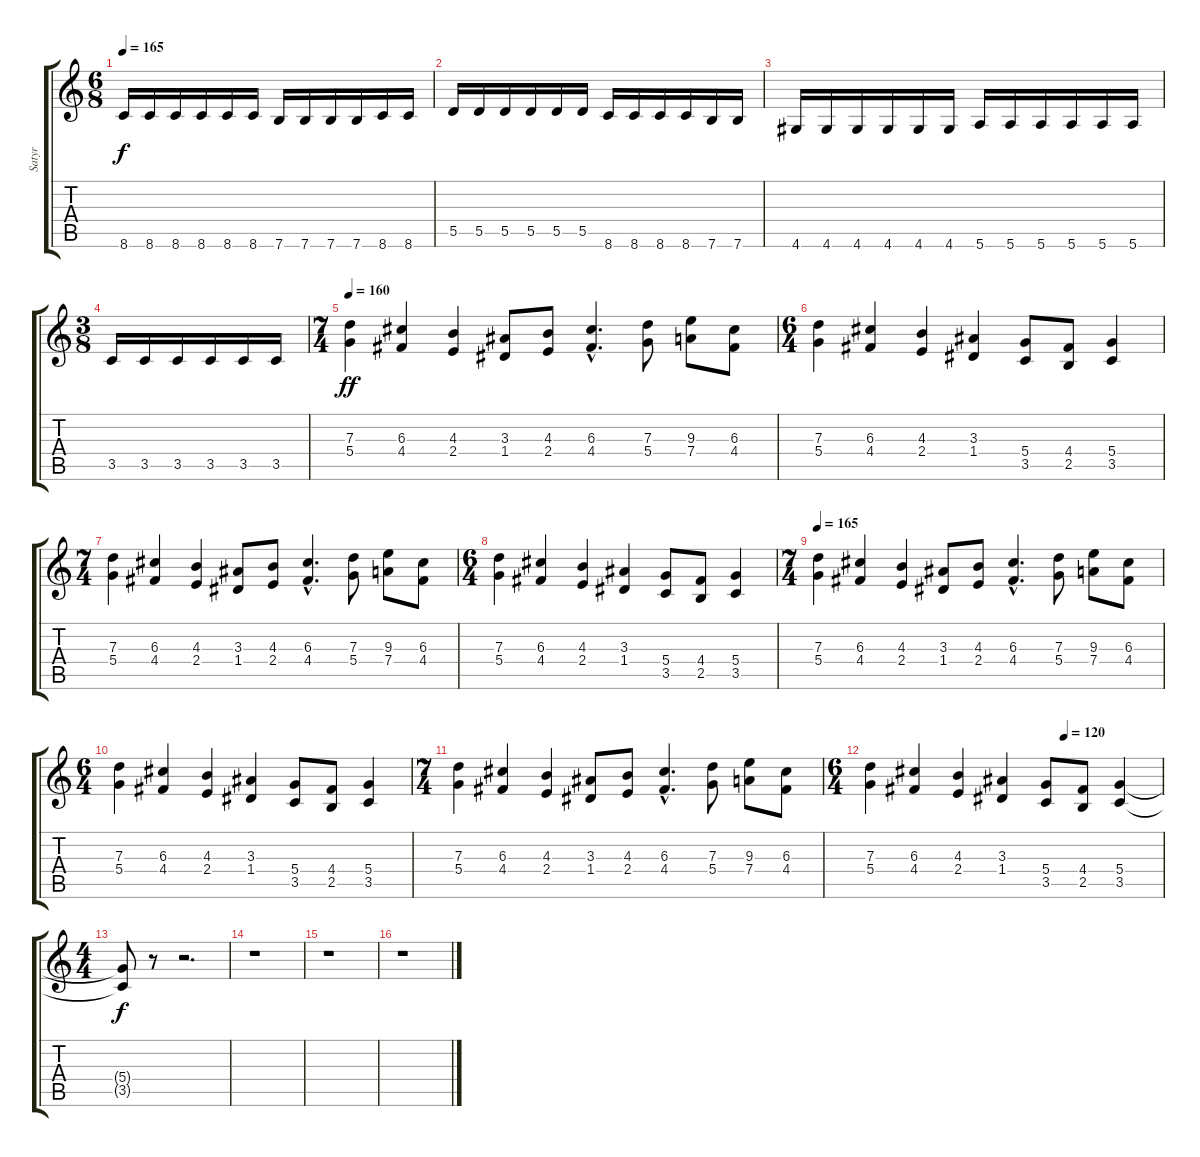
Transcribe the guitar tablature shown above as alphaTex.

\track ("Satyr" "Satyr") {instrument overdrivenguitar}
\staff {score tabs}
\tuning (E4 B3 G3 D3 A2 E2) {hide}
\ts (6 8)
\tempo 165
\clef g2
\ks c
8.6.16{dy f} 8.6.16 8.6.16 8.6.16 8.6.16 8.6.16 7.6.16 7.6.16 7.6.16 7.6.16 8.6.16 8.6.16 |
5.5.16 5.5.16 5.5.16 5.5.16 5.5.16 5.5.16 8.6.16 8.6.16 8.6.16 8.6.16 7.6.16 7.6.16 |
4.6.16 4.6.16 4.6.16 4.6.16 4.6.16 4.6.16 5.6.16 5.6.16 5.6.16 5.6.16 5.6.16 5.6.16 |
\ts (3 8)
3.5.16 3.5.16 3.5.16 3.5.16 3.5.16 3.5.16 |
\ts (7 4)
\tempo 160
(7.3 5.4).4{dy ff volume 11} (6.3 4.4).4 (4.3 2.4).4 (3.3 1.4).8 (4.3 2.4).8 (6.3{hac} 4.4{hac}).4{d} (7.3 5.4).8 (9.3 7.4).8 (6.3 4.4).8 |
\ts (6 4)
(7.3 5.4).4 (6.3 4.4).4 (4.3 2.4).4 (3.3 1.4).4 (5.4 3.5).8 (4.4 2.5).8 (5.4 3.5).4 |
\ts (7 4)
(7.3 5.4).4 (6.3 4.4).4 (4.3 2.4).4 (3.3 1.4).8 (4.3 2.4).8 (6.3{hac} 4.4{hac}).4{d} (7.3 5.4).8 (9.3 7.4).8 (6.3 4.4).8 |
\ts (6 4)
(7.3 5.4).4 (6.3 4.4).4 (4.3 2.4).4 (3.3 1.4).4 (5.4 3.5).8 (4.4 2.5).8 (5.4 3.5).4 |
\ts (7 4)
\tempo 165
(7.3 5.4).4{volume 11} (6.3 4.4).4 (4.3 2.4).4 (3.3 1.4).8 (4.3 2.4).8 (6.3{hac} 4.4{hac}).4{d} (7.3 5.4).8 (9.3 7.4).8 (6.3 4.4).8 |
\ts (6 4)
(7.3 5.4).4 (6.3 4.4).4 (4.3 2.4).4 (3.3 1.4).4 (5.4 3.5).8 (4.4 2.5).8 (5.4 3.5).4 |
\ts (7 4)
(7.3 5.4).4 (6.3 4.4).4 (4.3 2.4).4 (3.3 1.4).8 (4.3 2.4).8 (6.3{hac} 4.4{hac}).4{d} (7.3 5.4).8 (9.3 7.4).8 (6.3 4.4).8 |
\ts (6 4)
\tempo (120 0.6666666666666666)
(7.3 5.4).4 (6.3 4.4).4 (4.3 2.4).4 (3.3 1.4).4 (5.4 3.5).8 (4.4 2.5).8 (5.4 3.5).4 |
\ts (4 4)
(5.4{t} 3.5{t}).8{dy f} r.8 r.2{d} |
r.1 |
r.1 |
r.1
